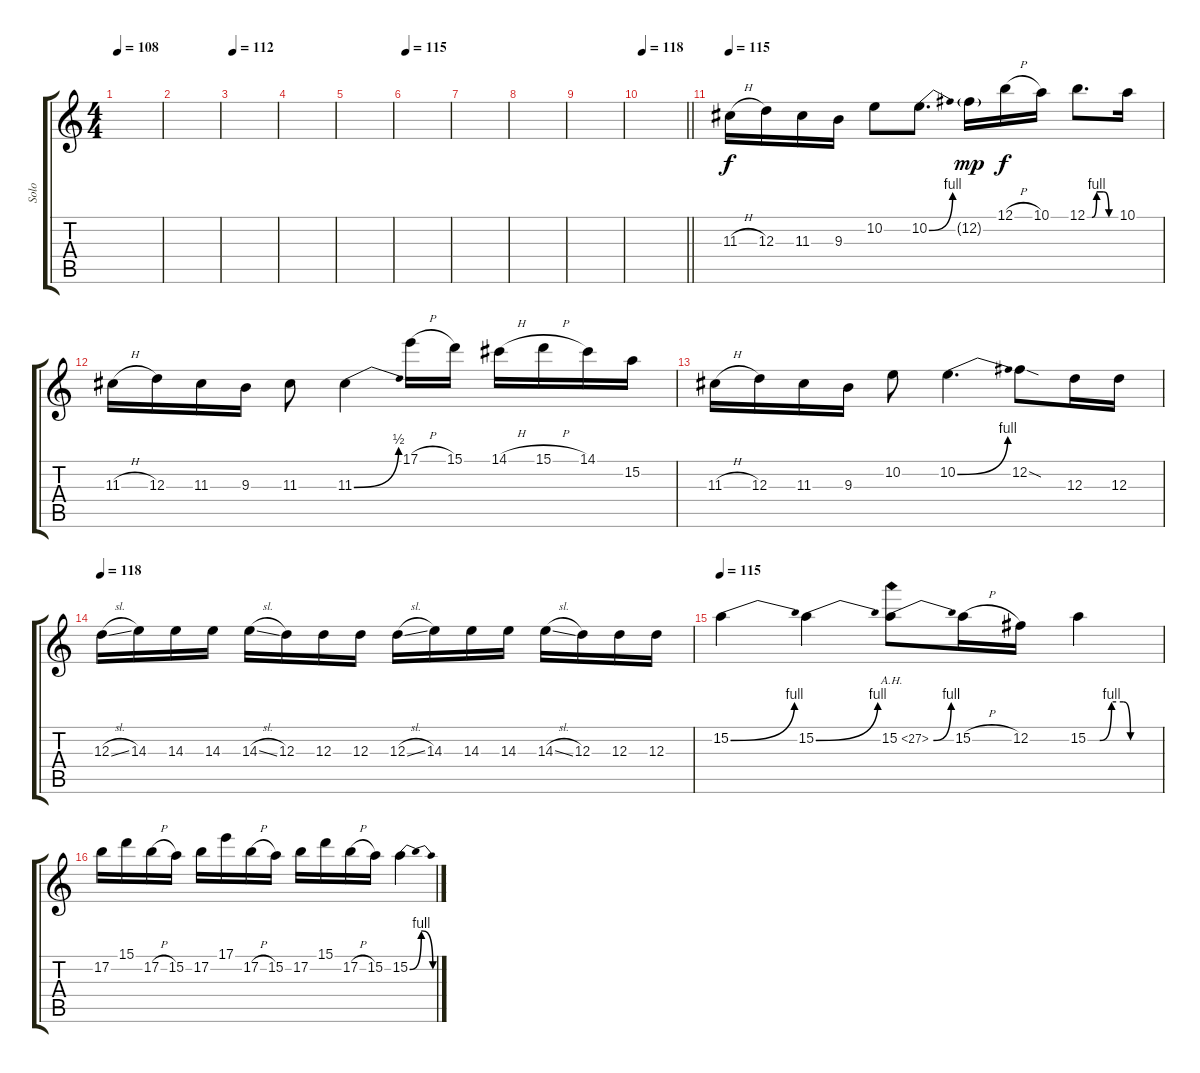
\track ("Solo" "Solo") {instrument overdrivenguitar}
\staff {score tabs}
\tuning (B3 Gb3 D3 A2 E2 B1) {hide}
\ts (4 4)
\tempo 108
\clef g2
\ks c
|
|
\tempo 112
|
|
|
\tempo 115
|
|
|
|
\tempo 118
\barLineRight lightlight
|
\section ("" "")
\tempo 115
11.3{h}.16 12.3.16 11.3.16 9.3.16 10.2.8 10.2{be (bend 0 0 60 4)}.8{d} 12.2{g}.16{dy mp} 12.1{h}.16{dy f} 10.1.16 12.1{be (custom 0 0 10 0 20 4 35 4 46 0 60 0)}.8{d} 10.1.16 |
11.3{h}.16 12.3.16 11.3.16 9.3.16 11.3.8 11.3{be (bend 0 0 60 2)}.4 17.1{h}.16 15.1.16 14.1{h}.16 15.1{h}.16 14.1.16 15.2.16 |
11.3{h}.16 12.3.16 11.3.16 9.3.16 10.2.8 10.2{be (bend 0 0 60 4)}.4{d} 12.2{sod}.8 12.3.16 12.3.16 |
\tempo 118
12.3{sl}.16 14.3.16 14.3.16 14.3.16 14.3{sl}.16 12.3.16 12.3.16 12.3.16 12.3{sl}.16 14.3.16 14.3.16 14.3.16 14.3{sl}.16 12.3.16 12.3.16 12.3.16 |
\tempo 115
15.2{be (bend 0 0 60 4)}.4 15.2{be (bend 0 0 60 4)}.4 15.2{be (bend 0 0 60 4) ah 12}.8 15.2{h}.16 12.2.16 15.2{be (custom 0 0 10 0 20 4 30 4 36 0 60 0)}.4 |
17.2.16 15.1.16 17.2{h}.16 15.2.16 17.2.16 17.1.16 17.2{h}.16 15.2.16 17.2.16 15.1.16 17.2{h}.16 15.2.16 15.2{be (bendrelease 0 0 15 4 54 4 60 0)}.4
